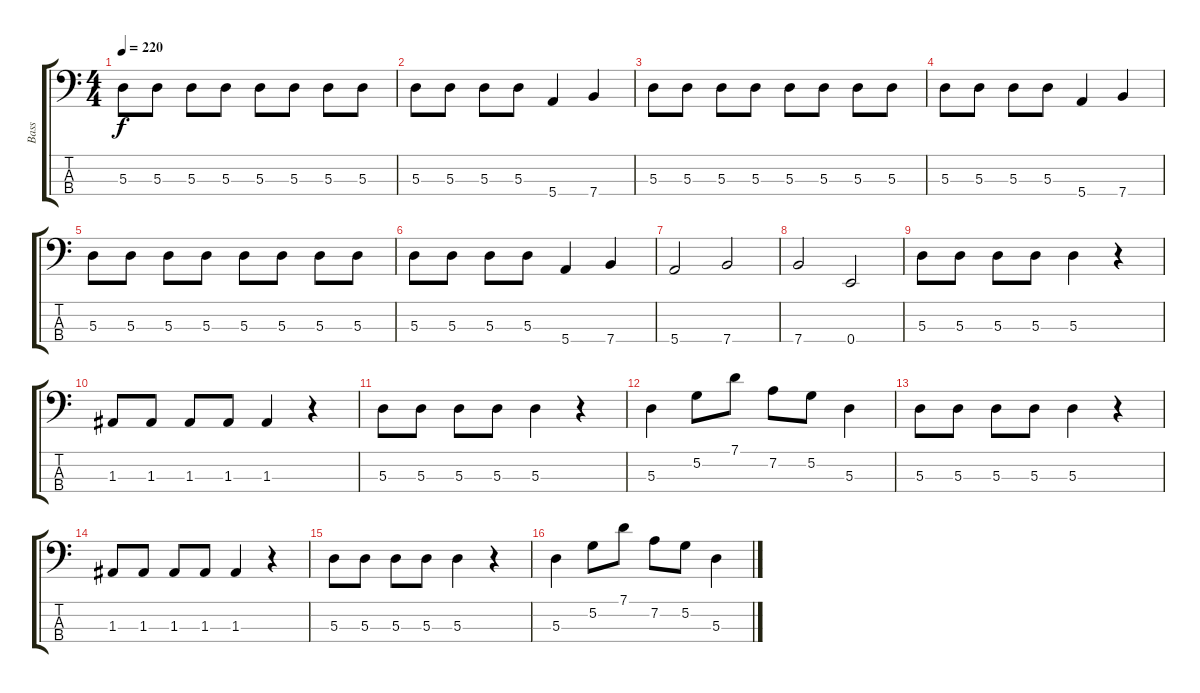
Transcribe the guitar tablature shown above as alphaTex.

\track ("Bass" "Bass") {instrument electricbassfinger}
\staff {score tabs}
\tuning (G2 D2 A1 E1) {hide}
\ts (4 4)
\tempo 220
\clef f4
\ks c
5.3.8{dy f} 5.3.8 5.3.8 5.3.8 5.3.8 5.3.8 5.3.8 5.3.8 |
5.3.8 5.3.8 5.3.8 5.3.8 5.4.4 7.4.4 |
5.3.8 5.3.8 5.3.8 5.3.8 5.3.8 5.3.8 5.3.8 5.3.8 |
5.3.8 5.3.8 5.3.8 5.3.8 5.4.4 7.4.4 |
5.3.8 5.3.8 5.3.8 5.3.8 5.3.8 5.3.8 5.3.8 5.3.8 |
5.3.8 5.3.8 5.3.8 5.3.8 5.4.4 7.4.4 |
5.4.2 7.4.2 |
7.4.2 0.4.2 |
5.3.8 5.3.8 5.3.8 5.3.8 5.3.4 r.4 |
1.3.8 1.3.8 1.3.8 1.3.8 1.3.4 r.4 |
5.3.8 5.3.8 5.3.8 5.3.8 5.3.4 r.4 |
5.3.4 5.2.8 7.1.8 7.2.8 5.2.8 5.3.4 |
5.3.8 5.3.8 5.3.8 5.3.8 5.3.4 r.4 |
1.3.8 1.3.8 1.3.8 1.3.8 1.3.4 r.4 |
5.3.8 5.3.8 5.3.8 5.3.8 5.3.4 r.4 |
5.3.4 5.2.8 7.1.8 7.2.8 5.2.8 5.3.4
